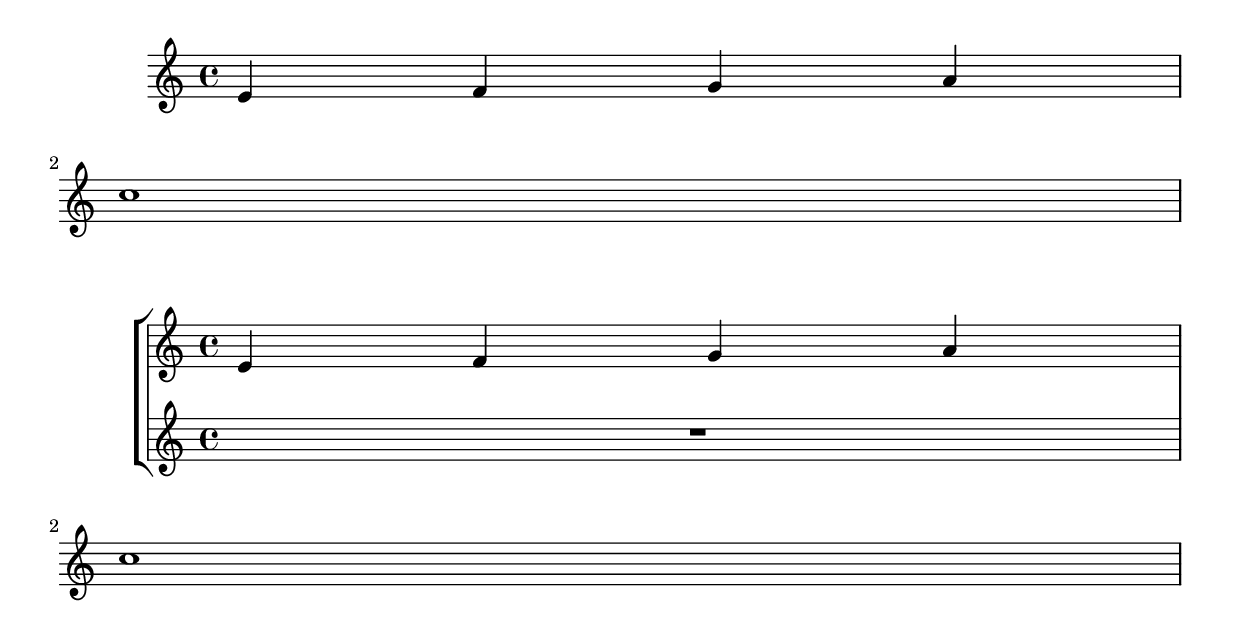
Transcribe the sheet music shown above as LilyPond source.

%% DO NOT EDIT this file manually; it is automatically
%% generated from LSR http://lsr.dsi.unimi.it
%% Make any changes in LSR itself, or in Documentation/snippets/new/ ,
%% and then run scripts/auxiliar/makelsr.py
%%
%% This file is in the public domain.
\version "2.13.51"

\header {
  lsrtags = "staff-notation, tweaks-and-overrides, breaks"

%% Translation of GIT committish: fa19277d20f8ab0397c560eb0e7b814bd804ecec
  texidoces = "
El primer pentagrama vacío también se puede suprimir de la
partitura estableciendo la propiedad @code{remove-first} de
@code{VerticalAxisGroup}.  Esto se puede hacer globalmente dentro
del bloque @code{\\layout}, o localmente dentro del pentagrama
concreto que se quiere suprimir.  En este último caso, tenemos que
especificar el contexto (@code{Staff} se aplica sólo al pentagrama
actual) delante de la propiedad.

El pentagrama inferior del segundo grupo no se elimina, porque el
ajuste sólo se aplica al pentagrama concreto dentro del que se
escribe.

"
  doctitlees = "Quitar la primera línea vacía"


%% Translation of GIT committish: 0a868be38a775ecb1ef935b079000cebbc64de40
  texidocde = "
Ein leeres Notensystem kann auch aus der ersten Zeile einer Partitur
entfernt werden, indem die Eigenschaft @code{remove-first} der
@code{VerticalAxisGroup}-Eigenschaft eingesetzt wird.  Das kann
man global in einer @code{\\layout}-Umgebung oder lokal in dem
bestimmten Notensystem machen, das entfernt werden soll.  In letzterem
Fall muss man den Kontext angeben.

Das untere Notensystem der zweiten Systemgruppe wird nicht entfernt,
weil in die Einstellungen in dem Schnipsel nur für das eine Notensystem
gültig sind.

"
  doctitlede = "Die erste leere Notenzeile auch entfernen"

%% Translation of GIT committish: 4ab2514496ac3d88a9f3121a76f890c97cedcf4e
  texidocfr = "
Par défaut, le premier système comportera absolument toutes les portées.
Si vous voulez masquer les portées vides y compris pour le premier
système, vous devrez activer la propriété @code{remove-first} du
@code{VerticalAxisGroup}.  Mentionnée dans un bloc @code{\\layout},
cette commande agira de manière globale.  Pour qu'elle ne soit effective
que pour une portée individuelle, vous devrez également spécifier le
contexte (@code{Staff} pour qu'il ne concerne que la portée en cours) en
préfixe de la propriété.

La première ligne inférieure du deuxième @code{StaffGroup} est bien
présente, pour la simple raison que le réglage en question ne s'applique
qu'à la portée dans laquelle il a été inscrit.

"
  doctitlefr = "Masquage de la première ligne si elle est vide"


  texidoc = "
The first empty staff can also be removed from the score by setting the
@code{VerticalAxisGroup} property @code{remove-first}. This can be done
globally inside the @code{\\layout} block, or locally inside the
specific staff that should be removed.  In the latter case, you have to
specify the context (@code{Staff} applies only to the current staff) in
front of the property.

The lower staff of the second staff group is not removed, because the
setting applies only to the specific staff inside of which it is
written.

"
  doctitle = "Removing the first empty line"
} % begin verbatim

\layout {
  \context {
    \Staff \RemoveEmptyStaves
    % To use the setting globally, uncomment the following line:
    % \override VerticalAxisGroup #'remove-first = ##t
  }
}
\new StaffGroup <<
  \new Staff \relative c' {
    e4 f g a \break
    c1
  }
  \new Staff {
    % To use the setting globally, comment this line,
    % uncomment the line in the \layout block above
    \override Staff.VerticalAxisGroup #'remove-first = ##t
    R1 \break
    R
  }
>>
\new StaffGroup <<
  \new Staff \relative c' {
    e4 f g a \break
    c1
  }
  \new Staff {
    R1 \break
    R
  }
>>

